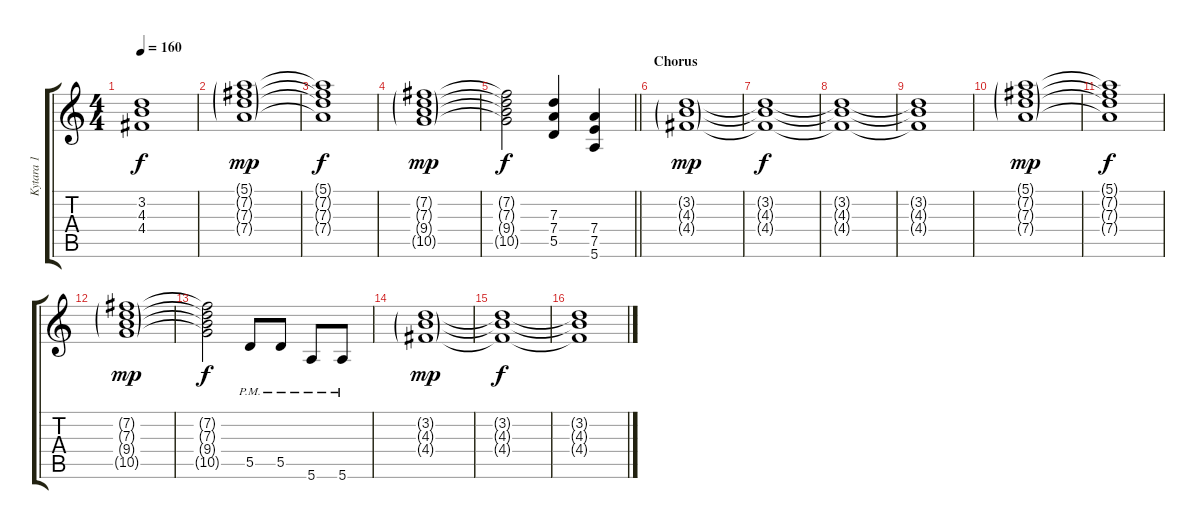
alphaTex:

\track ("Kytara 1" "Kytara 1") {instrument distortionguitar}
\staff {score tabs}
\tuning (E4 B3 G3 D3 A2 E2) {hide}
\ts (4 4)
\tempo 160
\clef g2
\ks c
(3.2{t} 4.3{t} 4.4{t}).1{dy f} |
(5.1{g} 7.2{g} 7.3{g} 7.4{g}).1{dy mp} |
(5.1{t} 7.2{t} 7.3{t} 7.4{t}).1{dy f} |
(7.2{g} 7.3{g} 9.4{g} 10.5{g}).1{dy mp} |
\barLineRight lightlight
(7.2{t} 7.3{t} 9.4{t} 10.5{t}).2{dy f} (7.3 7.4 5.5).4 (7.4 7.5 5.6).4 |
\section ("" "Chorus")
(3.2{g} 4.3{g} 4.4{g}).1{dy mp} |
(3.2{t} 4.3{t} 4.4{t}).1{dy f} |
(3.2{t} 4.3{t} 4.4{t}).1 |
(3.2{t} 4.3{t} 4.4{t}).1 |
(5.1{g} 7.2{g} 7.3{g} 7.4{g}).1{dy mp} |
(5.1{t} 7.2{t} 7.3{t} 7.4{t}).1{dy f} |
(7.2{g} 7.3{g} 9.4{g} 10.5{g}).1{dy mp} |
(7.2{t} 7.3{t} 9.4{t} 10.5{t}).2{dy f} 5.5{pm}.8 5.5{pm}.8 5.6{pm}.8 5.6{pm}.8 |
(3.2{g} 4.3{g} 4.4{g}).1{dy mp} |
(3.2{t} 4.3{t} 4.4{t}).1{dy f} |
(3.2{t} 4.3{t} 4.4{t}).1
